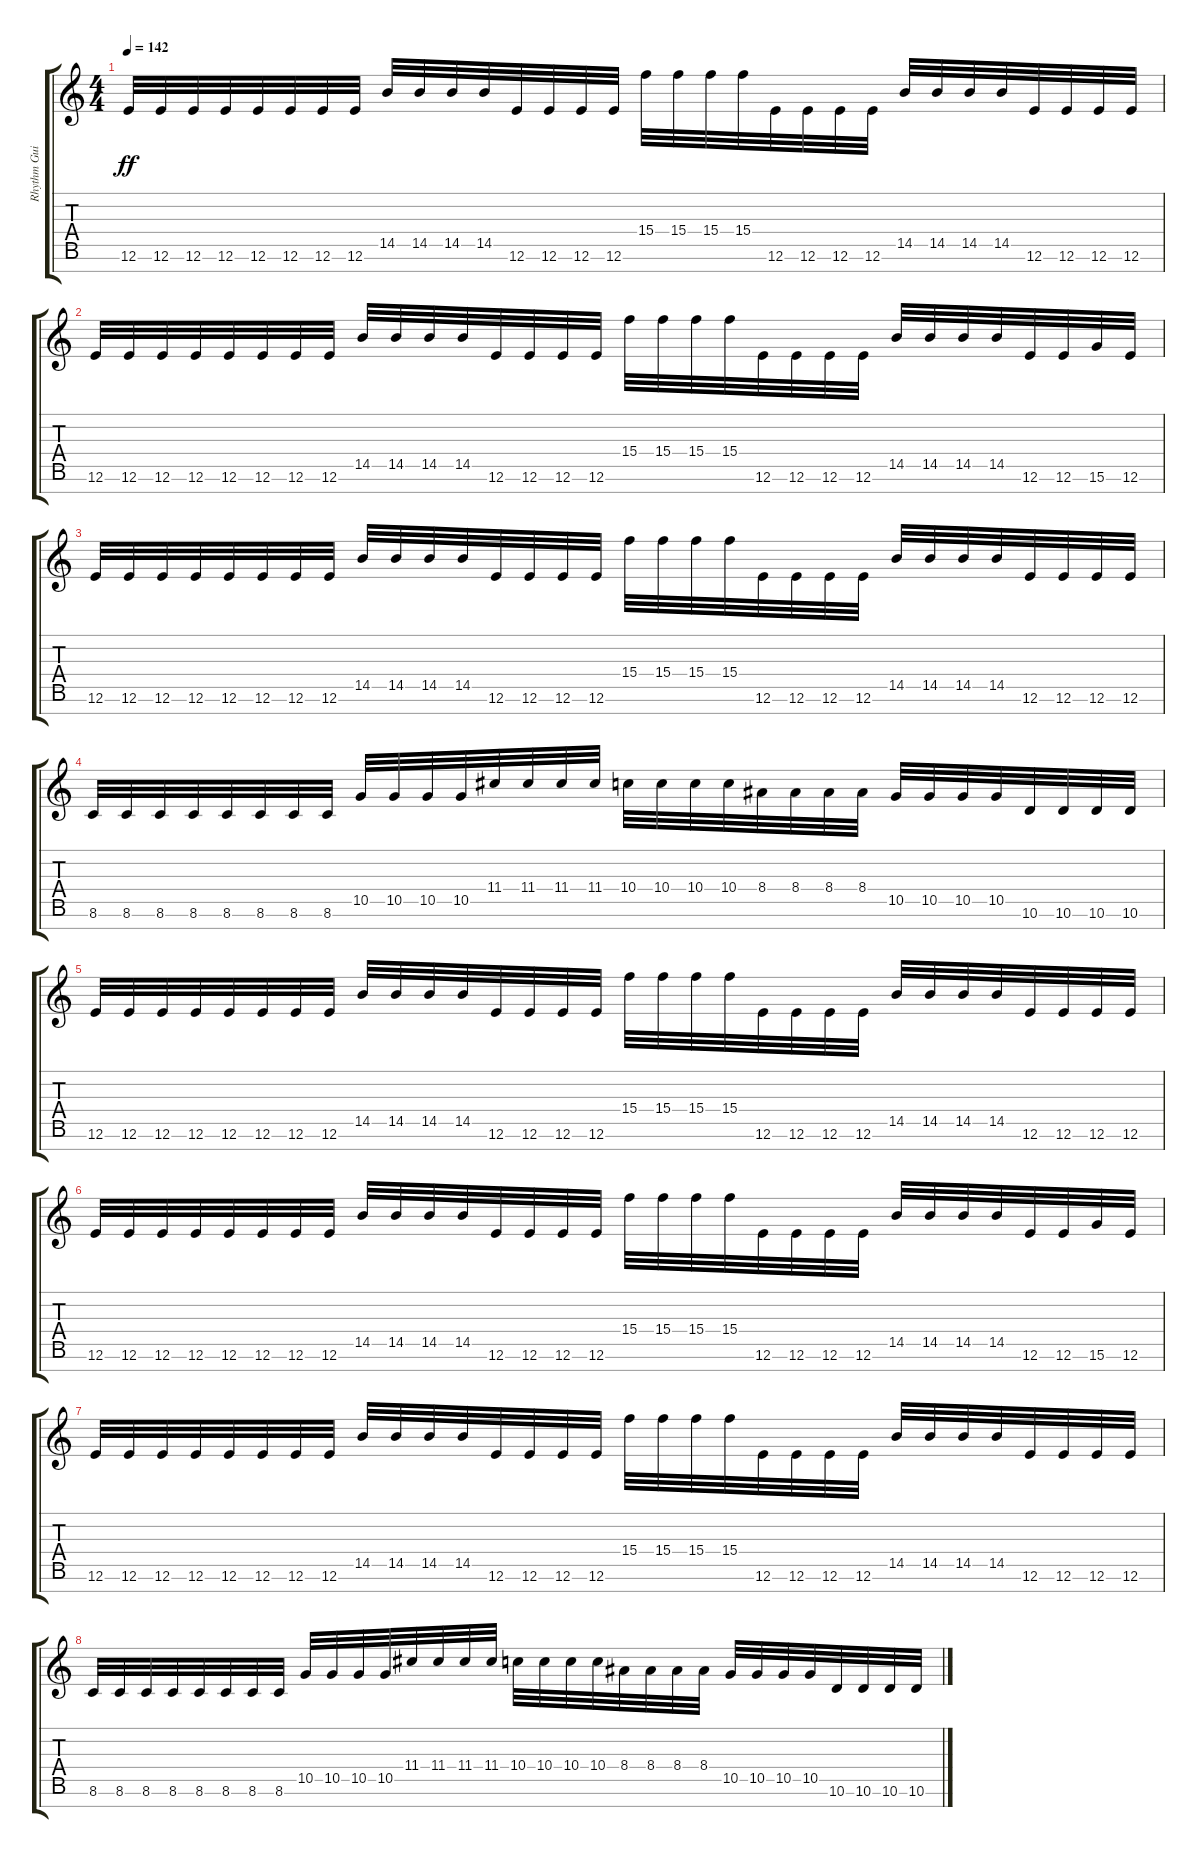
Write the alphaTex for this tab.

\track ("Rhythm Guitar 2" "Rhythm Gui") {instrument overdrivenguitar}
\staff {score tabs}
\tuning (E4 B3 G3 D3 A2 E2 B1) {hide}
\ts (4 4)
\tempo 142
\clef g2
\ks c
12.6.32{dy ff} 12.6.32 12.6.32 12.6.32 12.6.32 12.6.32 12.6.32 12.6.32 14.5.32 14.5.32 14.5.32 14.5.32 12.6.32 12.6.32 12.6.32 12.6.32 15.4.32 15.4.32 15.4.32 15.4.32 12.6.32 12.6.32 12.6.32 12.6.32 14.5.32 14.5.32 14.5.32 14.5.32 12.6.32 12.6.32 12.6.32 12.6.32 |
12.6.32 12.6.32 12.6.32 12.6.32 12.6.32 12.6.32 12.6.32 12.6.32 14.5.32 14.5.32 14.5.32 14.5.32 12.6.32 12.6.32 12.6.32 12.6.32 15.4.32 15.4.32 15.4.32 15.4.32 12.6.32 12.6.32 12.6.32 12.6.32 14.5.32 14.5.32 14.5.32 14.5.32 12.6.32 12.6.32 15.6.32 12.6.32 |
12.6.32 12.6.32 12.6.32 12.6.32 12.6.32 12.6.32 12.6.32 12.6.32 14.5.32 14.5.32 14.5.32 14.5.32 12.6.32 12.6.32 12.6.32 12.6.32 15.4.32 15.4.32 15.4.32 15.4.32 12.6.32 12.6.32 12.6.32 12.6.32 14.5.32 14.5.32 14.5.32 14.5.32 12.6.32 12.6.32 12.6.32 12.6.32 |
8.6.32 8.6.32 8.6.32 8.6.32 8.6.32 8.6.32 8.6.32 8.6.32 10.5.32 10.5.32 10.5.32 10.5.32 11.4.32 11.4.32 11.4.32 11.4.32 10.4.32 10.4.32 10.4.32 10.4.32 8.4.32 8.4.32 8.4.32 8.4.32 10.5.32 10.5.32 10.5.32 10.5.32 10.6.32 10.6.32 10.6.32 10.6.32 |
12.6.32 12.6.32 12.6.32 12.6.32 12.6.32 12.6.32 12.6.32 12.6.32 14.5.32 14.5.32 14.5.32 14.5.32 12.6.32 12.6.32 12.6.32 12.6.32 15.4.32 15.4.32 15.4.32 15.4.32 12.6.32 12.6.32 12.6.32 12.6.32 14.5.32 14.5.32 14.5.32 14.5.32 12.6.32 12.6.32 12.6.32 12.6.32 |
12.6.32 12.6.32 12.6.32 12.6.32 12.6.32 12.6.32 12.6.32 12.6.32 14.5.32 14.5.32 14.5.32 14.5.32 12.6.32 12.6.32 12.6.32 12.6.32 15.4.32 15.4.32 15.4.32 15.4.32 12.6.32 12.6.32 12.6.32 12.6.32 14.5.32 14.5.32 14.5.32 14.5.32 12.6.32 12.6.32 15.6.32 12.6.32 |
12.6.32 12.6.32 12.6.32 12.6.32 12.6.32 12.6.32 12.6.32 12.6.32 14.5.32 14.5.32 14.5.32 14.5.32 12.6.32 12.6.32 12.6.32 12.6.32 15.4.32 15.4.32 15.4.32 15.4.32 12.6.32 12.6.32 12.6.32 12.6.32 14.5.32 14.5.32 14.5.32 14.5.32 12.6.32 12.6.32 12.6.32 12.6.32 |
8.6.32 8.6.32 8.6.32 8.6.32 8.6.32 8.6.32 8.6.32 8.6.32 10.5.32 10.5.32 10.5.32 10.5.32 11.4.32 11.4.32 11.4.32 11.4.32 10.4.32 10.4.32 10.4.32 10.4.32 8.4.32 8.4.32 8.4.32 8.4.32 10.5.32 10.5.32 10.5.32 10.5.32 10.6.32 10.6.32 10.6.32 10.6.32
